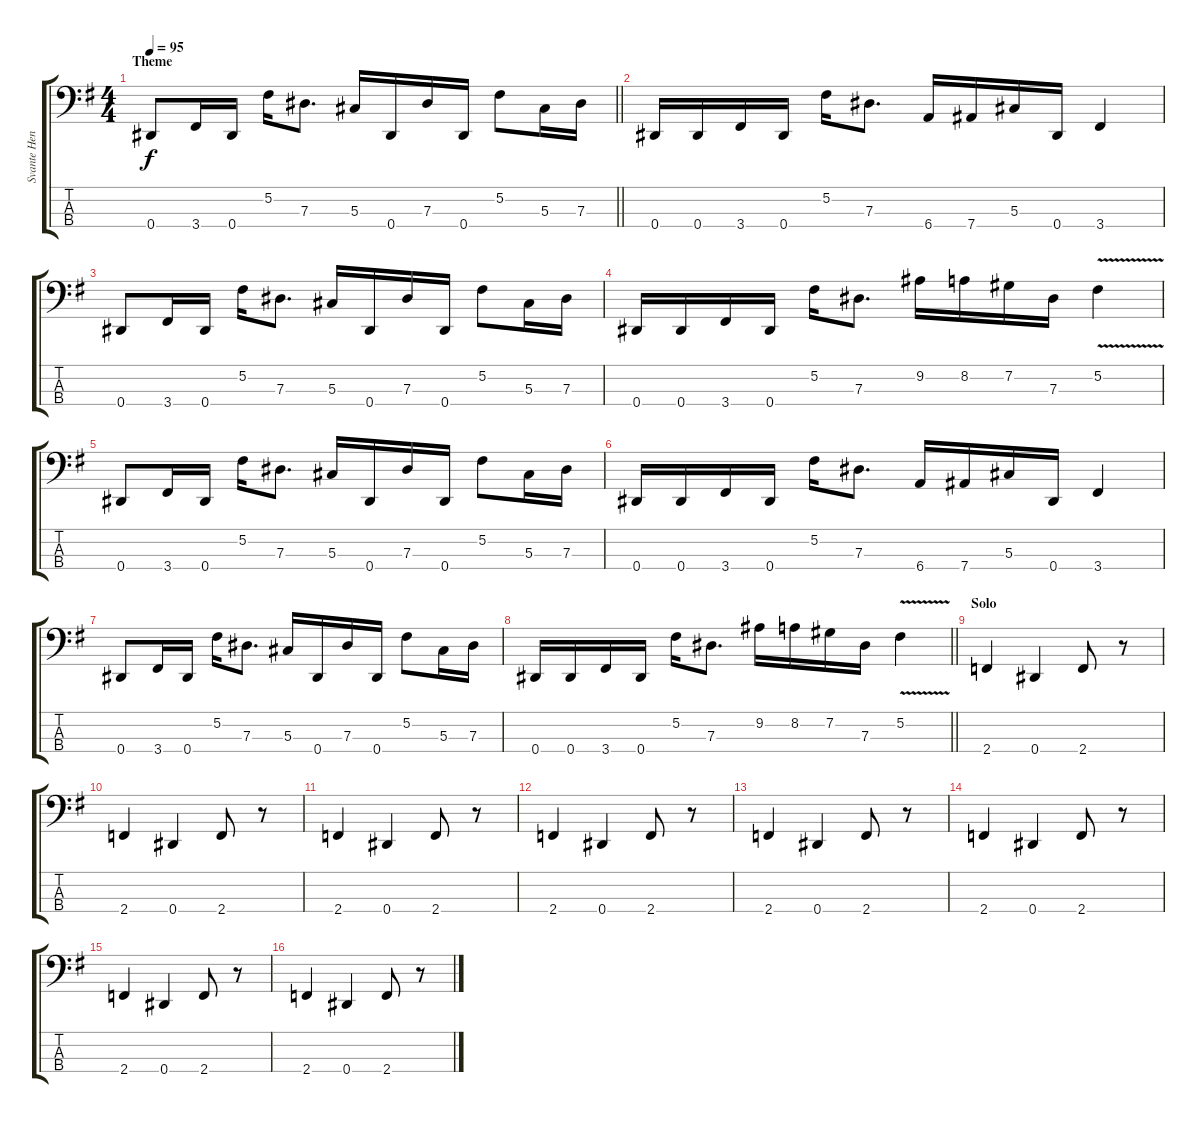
\track ("Svante Henrysson" "Svante Hen") {instrument electricbassfinger}
\staff {score tabs}
\tuning (Gb2 Db2 Ab1 Eb1) {hide}
\ts (4 4)
\section ("" "Theme")
\tempo 95
\clef f4
\barLineRight lightlight
\ks g
0.4.8{dy f} 3.4.16 0.4.16 5.2.16 7.3.8{d} 5.3.16 0.4.16 7.3.16 0.4.16 5.2.8 5.3.16 7.3.16 |
0.4.16 0.4.16 3.4.16 0.4.16 5.2.16 7.3.8{d} 6.4.16 7.4.16 5.3.16 0.4.16 3.4.4 |
0.4.8 3.4.16 0.4.16 5.2.16 7.3.8{d} 5.3.16 0.4.16 7.3.16 0.4.16 5.2.8 5.3.16 7.3.16 |
0.4.16 0.4.16 3.4.16 0.4.16 5.2.16 7.3.8{d} 9.2.16 8.2.16 7.2.16 7.3.16 5.2{v}.4 |
0.4.8 3.4.16 0.4.16 5.2.16 7.3.8{d} 5.3.16 0.4.16 7.3.16 0.4.16 5.2.8 5.3.16 7.3.16 |
0.4.16 0.4.16 3.4.16 0.4.16 5.2.16 7.3.8{d} 6.4.16 7.4.16 5.3.16 0.4.16 3.4.4 |
0.4.8 3.4.16 0.4.16 5.2.16 7.3.8{d} 5.3.16 0.4.16 7.3.16 0.4.16 5.2.8 5.3.16 7.3.16 |
\barLineRight lightlight
0.4.16 0.4.16 3.4.16 0.4.16 5.2.16 7.3.8{d} 9.2.16 8.2.16 7.2.16 7.3.16 5.2{v}.4 |
\section ("" "Solo")
2.4.4 0.4.4 2.4.8 r.8 |
2.4.4 0.4.4 2.4.8 r.8 |
2.4.4 0.4.4 2.4.8 r.8 |
2.4.4 0.4.4 2.4.8 r.8 |
2.4.4 0.4.4 2.4.8 r.8 |
2.4.4 0.4.4 2.4.8 r.8 |
2.4.4 0.4.4 2.4.8 r.8 |
2.4.4 0.4.4 2.4.8 r.8
